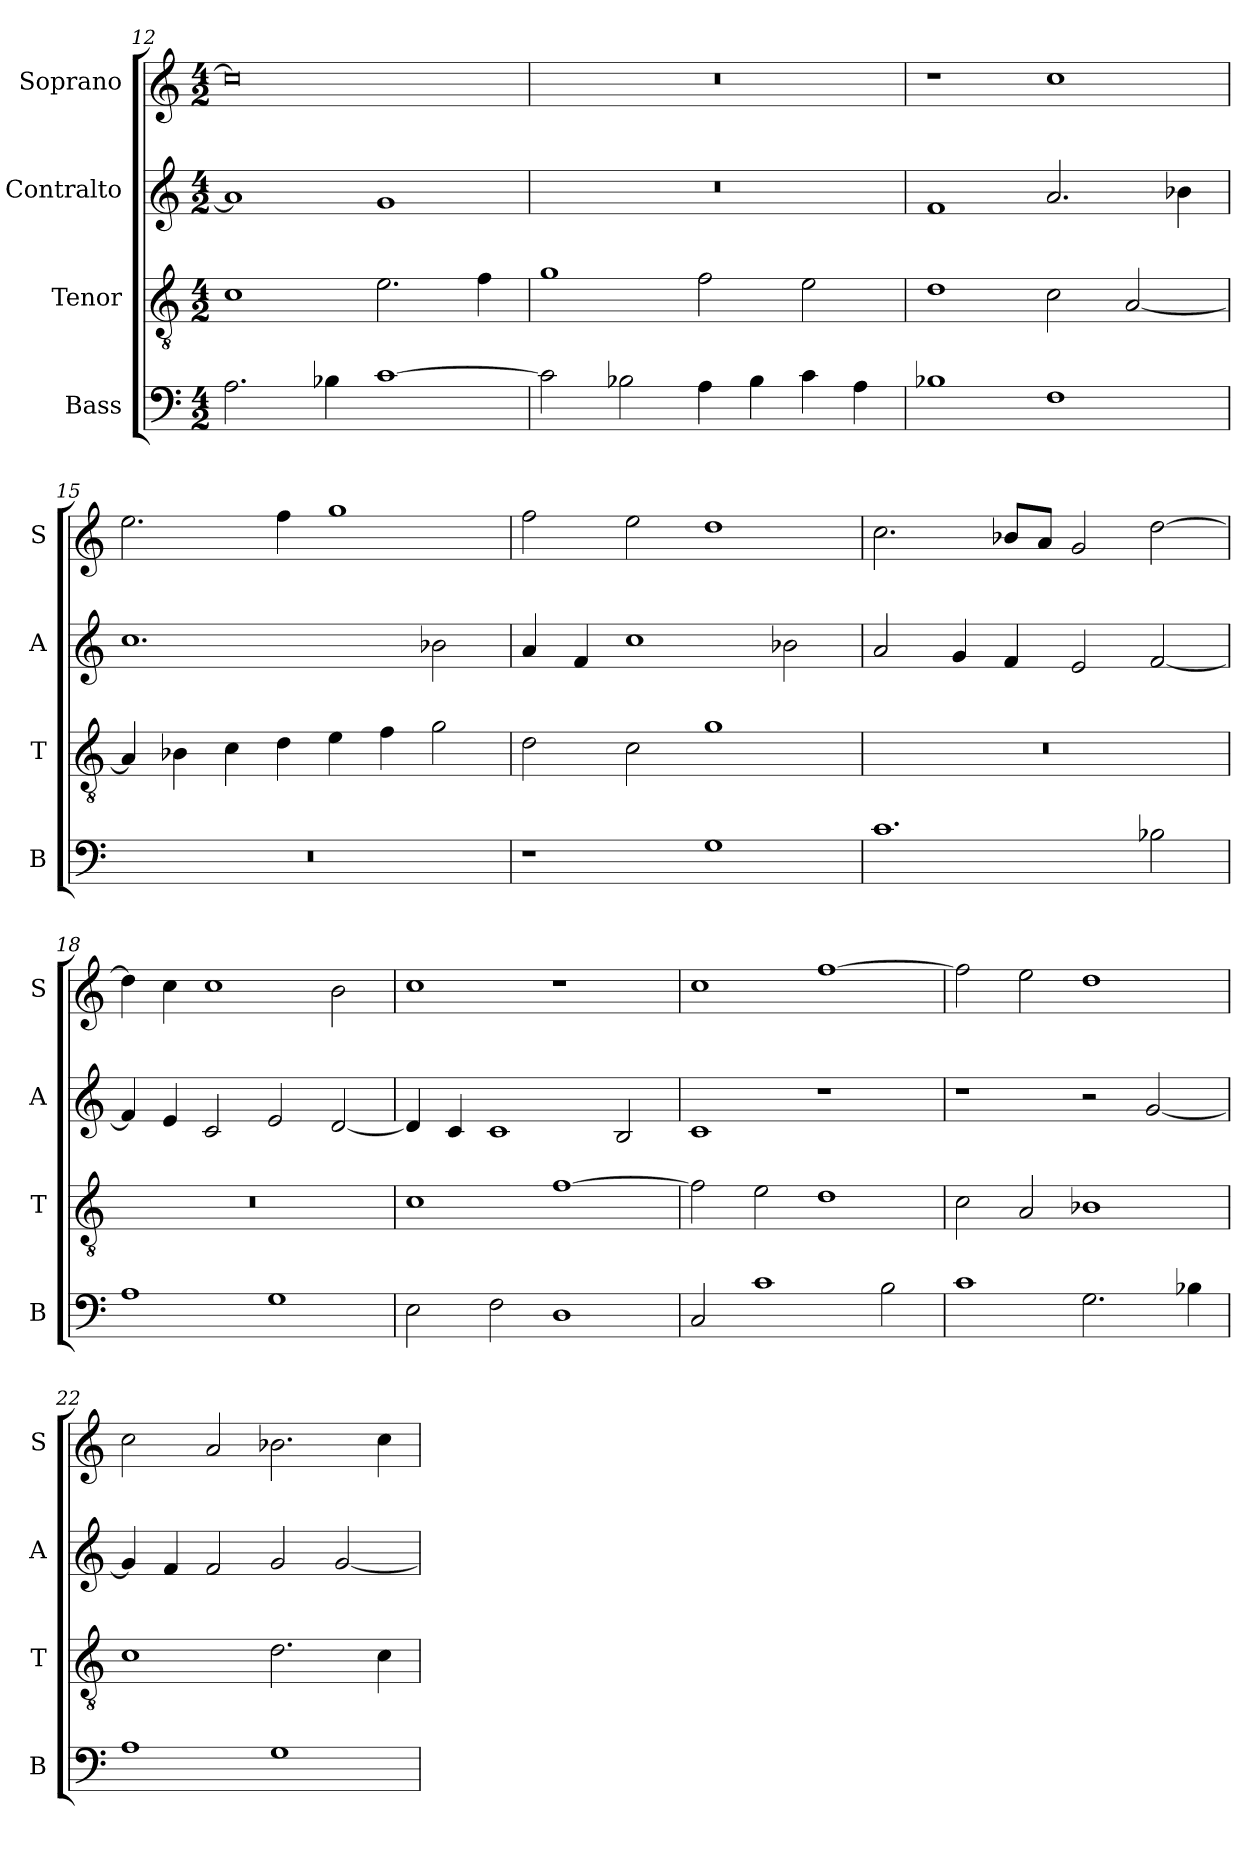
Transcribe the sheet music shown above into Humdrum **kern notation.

**kern	**kern	**kern	**kern
*part4	*part3	*part2	*part1
*staff4	*staff3	*staff2	*staff1
*I"Bass	*I"Tenor	*I"Contralto	*I"Soprano
*I'B	*I'T	*I'A	*I'S
*clefF4	*clefGv2	*clefG2	*clefG2
*k[]	*k[]	*k[]	*k[]
*M4/2	*M4/2	*M4/2	*M4/2
=12	=12	=12	=12
2.A	1c	1a]	0cc]
4B-X	.	.	.
[1c	2.e	1g	.
.	4f	.	.
=13	=13	=13	=13
2c]	1g	0r	0r
2B-X	.	.	.
4A	2f	.	.
4B-	.	.	.
4c	2e	.	.
4A	.	.	.
=14	=14	=14	=14
1B-X	1d	1f	1r
1F	2c	2.a	1cc
.	[2A	.	.
.	.	4b-X	.
=15	=15	=15	=15
0r	4A]	1.cc	2.ee
.	4B-X	.	.
.	4c	.	.
.	4d	.	4ff
.	4e	.	1gg
.	4f	.	.
.	2g	2b-X	.
=16	=16	=16	=16
1r	2d	4a	2ff
.	.	4f	.
.	2c	1cc	2ee
1G	1g	.	1dd
.	.	2b-X	.
=17	=17	=17	=17
1.c	0r	2a	2.cc
.	.	4g	.
.	.	4f	8b-X/L
.	.	.	8a/J
.	.	2e	2g
2B-X	.	[2f	[2dd
=18	=18	=18	=18
1A	0r	4f]	4dd]
.	.	4e	4cc
.	.	2c	1cc
1G	.	2e	.
.	.	[2d	2b
=19	=19	=19	=19
2E	1c	4d]	1cc
.	.	4c	.
2F	.	1c	.
1D	[1f	.	1r
.	.	2B	.
=20	=20	=20	=20
2C	2f]	1c	1cc
1c	2e	.	.
.	1d	1r	[1ff
2B	.	.	.
=21	=21	=21	=21
1c	2c	1r	2ff]
.	2A	.	2ee
2.G	1B-X	2r	1dd
.	.	[2g	.
4B-X	.	.	.
=22	=22	=22	=22
1A	1c	4g]	2cc
.	.	4f	.
.	.	2f	2a
1G	2.d	2g	2.b-X
.	.	[2g	.
.	4c	.	4cc
=	=	=	=
*-	*-	*-	*-
